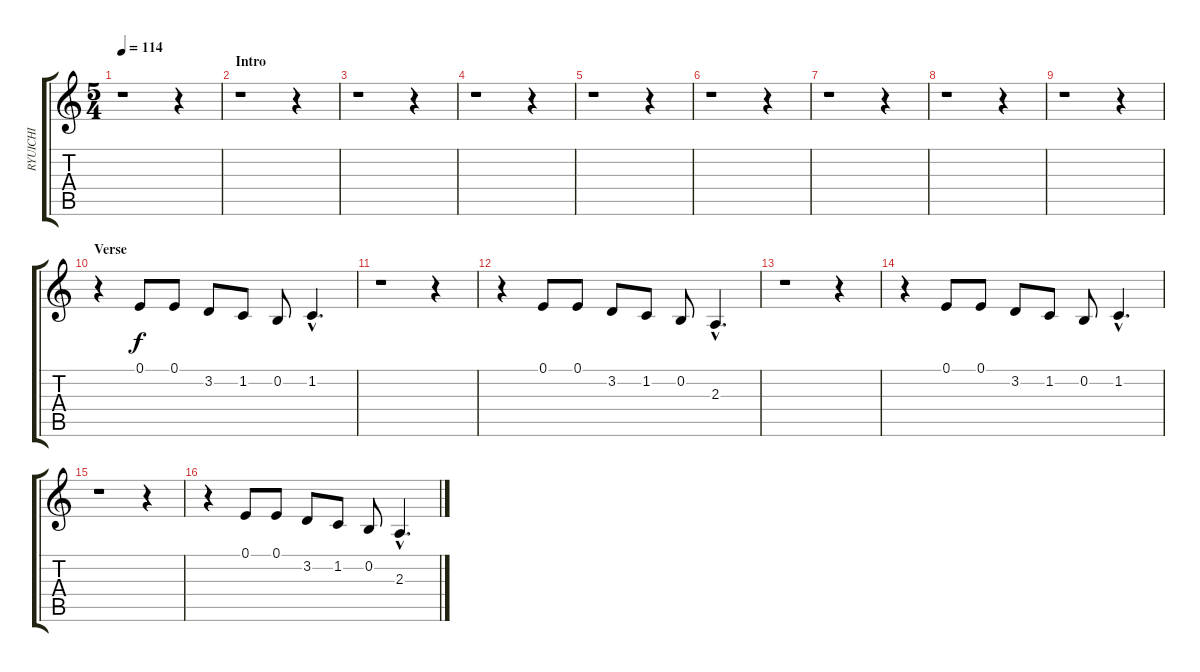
\track ("RYUICHI" "RYUICHI") {instrument altosax}
\staff {score tabs}
\tuning (E4 B3 G3 D3 A2 E2) {hide}
\ts (5 4)
\tempo 114
\clef g2
\ks c
r.1{dy f instrument altosax} r.4 |
\section ("" "Intro")
r.1 r.4 |
r.1 r.4 |
r.1 r.4 |
r.1 r.4 |
r.1 r.4 |
r.1 r.4 |
r.1 r.4 |
r.1 r.4 |
\section ("" "Verse")
r.4 0.1.8 0.1.8 3.2.8 1.2.8 0.2.8 1.2{hac}.4{d} |
r.1 r.4 |
r.4 0.1.8 0.1.8 3.2.8 1.2.8 0.2.8 2.3{hac}.4{d} |
r.1 r.4 |
r.4 0.1.8 0.1.8 3.2.8 1.2.8 0.2.8 1.2{hac}.4{d} |
r.1 r.4 |
r.4 0.1.8 0.1.8 3.2.8 1.2.8 0.2.8 2.3{hac}.4{d}
